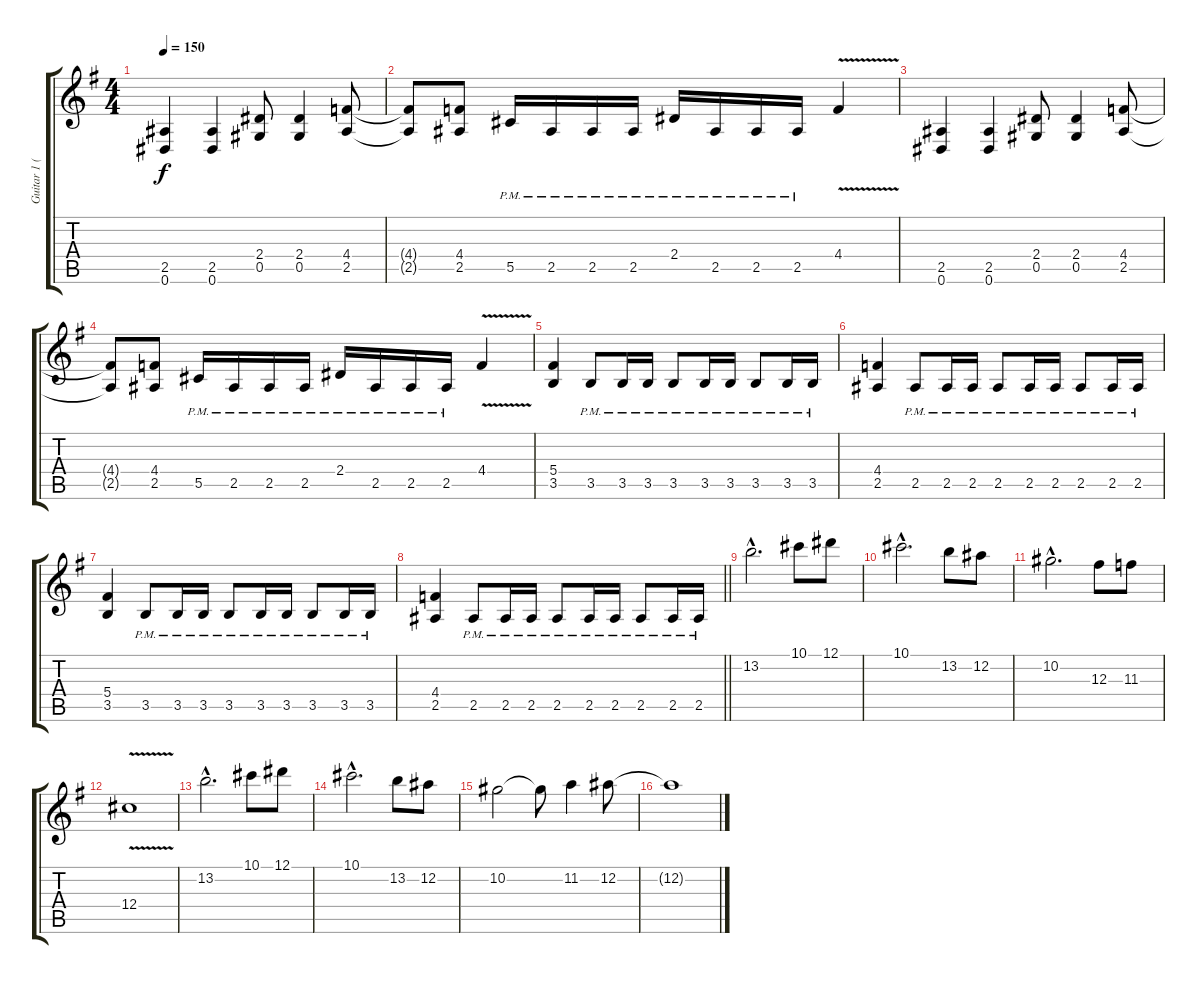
\track ("Guitar 1 (SheJa)" "Guitar 1 (") {instrument distortionguitar}
\staff {score tabs}
\tuning (Eb4 Bb3 Gb3 Db3 Ab2 Eb2) {hide}
\ts (4 4)
\tempo 150
\clef g2
\ks g
(2.5 0.6).4{dy f} (2.5 0.6).4 (2.4 0.5).8 (2.4 0.5).4 (4.4 2.5).8 |
(4.4{t} 2.5{t}).8 (4.4 2.5).8 5.5{pm}.16 2.5{pm}.16 2.5{pm}.16 2.5{pm}.16 2.4{pm}.16 2.5{pm}.16 2.5{pm}.16 2.5{pm}.16 4.4{v}.4 |
(2.5 0.6).4 (2.5 0.6).4 (2.4 0.5).8 (2.4 0.5).4 (4.4 2.5).8 |
(4.4{t} 2.5{t}).8 (4.4 2.5).8 5.5{pm}.16 2.5{pm}.16 2.5{pm}.16 2.5{pm}.16 2.4{pm}.16 2.5{pm}.16 2.5{pm}.16 2.5{pm}.16 4.4{v}.4 |
(5.4 3.5).4 3.5{pm}.8 3.5{pm}.16 3.5{pm}.16 3.5{pm}.8 3.5{pm}.16 3.5{pm}.16 3.5{pm}.8 3.5{pm}.16 3.5{pm}.16 |
(4.4 2.5).4 2.5{pm}.8 2.5{pm}.16 2.5{pm}.16 2.5{pm}.8 2.5{pm}.16 2.5{pm}.16 2.5{pm}.8 2.5{pm}.16 2.5{pm}.16 |
(5.4 3.5).4 3.5{pm}.8 3.5{pm}.16 3.5{pm}.16 3.5{pm}.8 3.5{pm}.16 3.5{pm}.16 3.5{pm}.8 3.5{pm}.16 3.5{pm}.16 |
\barLineRight lightlight
(4.4 2.5).4 2.5{pm}.8 2.5{pm}.16 2.5{pm}.16 2.5{pm}.8 2.5{pm}.16 2.5{pm}.16 2.5{pm}.8 2.5{pm}.16 2.5{pm}.16 |
13.2{hac}.2{d} 10.1.8 12.1.8 |
10.1{hac}.2{d} 13.2.8 12.2.8 |
10.2{hac}.2{d} 12.3.8 11.3.8 |
12.4{v}.1 |
13.2{hac}.2{d} 10.1.8 12.1.8 |
10.1{hac}.2{d} 13.2.8 12.2.8 |
10.2.2 10.2{t}.8 11.2.4 12.2.8 |
12.2{t}.1
